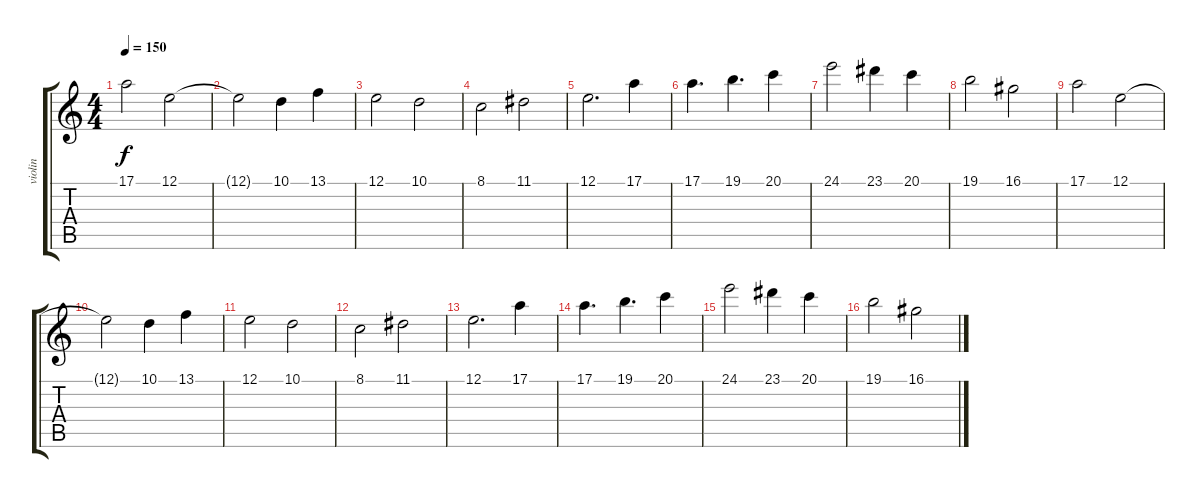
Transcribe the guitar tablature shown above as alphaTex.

\track ("violin" "violin") {instrument violin}
\staff {score tabs}
\tuning (E4 B3 G3 D3 A2 E2) {hide}
\ts (4 4)
\tempo 150
\clef g2
\ks c
17.1.2{dy f} 12.1.2 |
12.1{t}.2 10.1.4 13.1.4 |
12.1.2 10.1.2 |
8.1.2 11.1.2 |
12.1.2{d} 17.1.4 |
17.1.4{d} 19.1.4{d} 20.1.4 |
24.1.2 23.1.4 20.1.4 |
19.1.2 16.1.2 |
17.1.2 12.1.2 |
12.1{t}.2 10.1.4 13.1.4 |
12.1.2 10.1.2 |
8.1.2 11.1.2 |
12.1.2{d} 17.1.4 |
17.1.4{d} 19.1.4{d} 20.1.4 |
24.1.2 23.1.4 20.1.4 |
19.1.2 16.1.2
